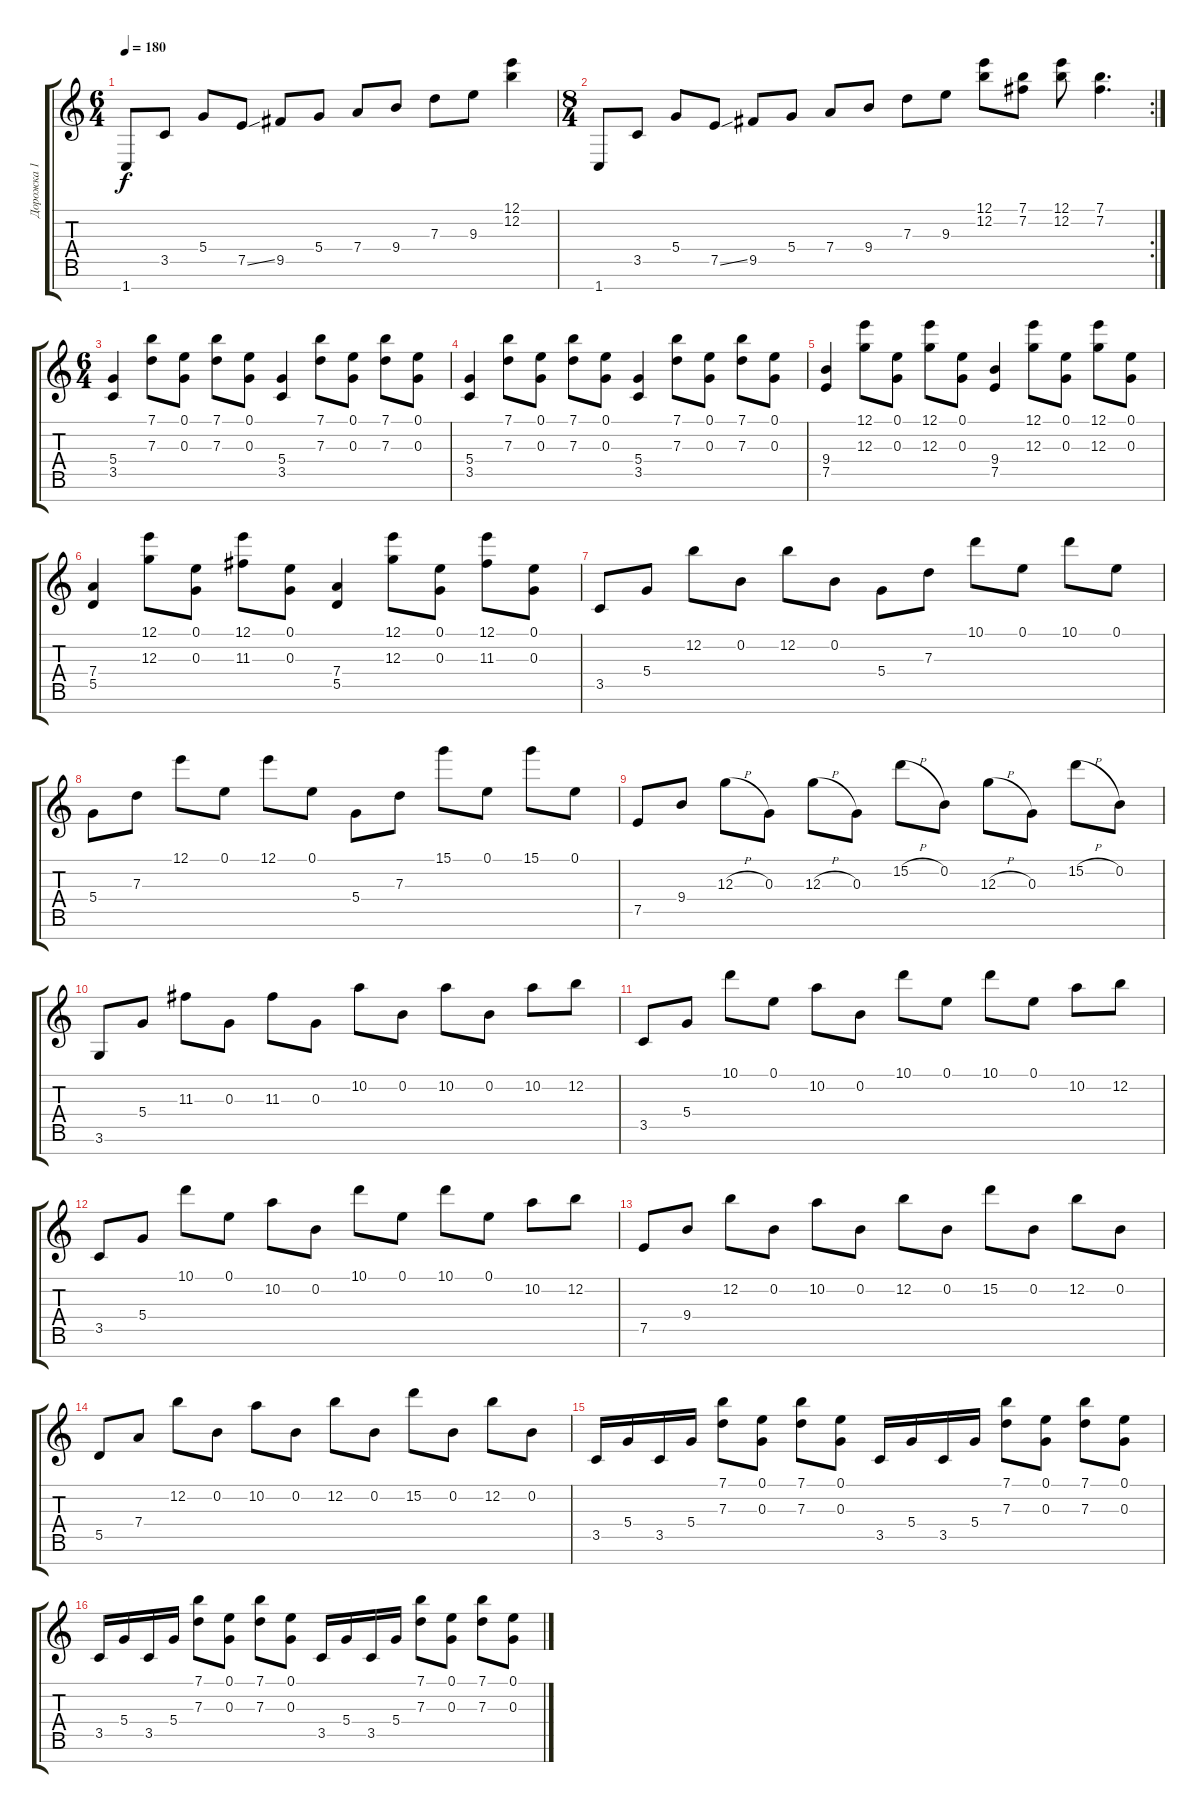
\track ("Дорожка 1" "Дорожка 1") {instrument acousticguitarsteel}
\staff {score tabs}
\tuning (E4 B3 G3 D3 A2 E2 B1) {hide}
\ts (6 4)
\tempo 180
\clef g2
\ks c
1.7.8{dy f} 3.5.8 5.4.8 7.5{ss}.8 9.5.8 5.4.8 7.4.8 9.4.8 7.3.8 9.3.8 (12.1 12.2).4 |
\rc 2
\ts (8 4)
1.7.8 3.5.8 5.4.8 7.5{ss}.8 9.5.8 5.4.8 7.4.8 9.4.8 7.3.8 9.3.8 (12.1 12.2).8 (7.1 7.2).8 (12.1 12.2).8 (7.1 7.2).4{d} |
\ts (6 4)
(5.4 3.5).4 (7.1 7.3).8 (0.1 0.3).8 (7.1 7.3).8 (0.1 0.3).8 (5.4 3.5).4 (7.1 7.3).8 (0.1 0.3).8 (7.1 7.3).8 (0.1 0.3).8 |
(5.4 3.5).4 (7.1 7.3).8 (0.1 0.3).8 (7.1 7.3).8 (0.1 0.3).8 (5.4 3.5).4 (7.1 7.3).8 (0.1 0.3).8 (7.1 7.3).8 (0.1 0.3).8 |
(9.4 7.5).4 (12.1 12.3).8 (0.1 0.3).8 (12.1 12.3).8 (0.1 0.3).8 (9.4 7.5).4 (12.1 12.3).8 (0.1 0.3).8 (12.1 12.3).8 (0.1 0.3).8 |
(7.4 5.5).4 (12.1 12.3).8 (0.1 0.3).8 (12.1 11.3).8 (0.1 0.3).8 (7.4 5.5).4 (12.1 12.3).8 (0.1 0.3).8 (12.1 11.3).8 (0.1 0.3).8 |
3.5.8 5.4.8 12.2.8 0.2.8 12.2.8 0.2.8 5.4.8 7.3.8 10.1.8 0.1.8 10.1.8 0.1.8 |
5.4.8 7.3.8 12.1.8 0.1.8 12.1.8 0.1.8 5.4.8 7.3.8 15.1.8 0.1.8 15.1.8 0.1.8 |
7.5.8 9.4.8 12.3{h}.8 0.3.8 12.3{h}.8 0.3.8 15.2{h}.8 0.2.8 12.3{h}.8 0.3.8 15.2{h}.8 0.2.8 |
3.6.8 5.4.8 11.3.8 0.3.8 11.3.8 0.3.8 10.2.8 0.2.8 10.2.8 0.2.8 10.2.8 12.2.8 |
3.5.8 5.4.8 10.1.8 0.1.8 10.2.8 0.2.8 10.1.8 0.1.8 10.1.8 0.1.8 10.2.8 12.2.8 |
3.5.8 5.4.8 10.1.8 0.1.8 10.2.8 0.2.8 10.1.8 0.1.8 10.1.8 0.1.8 10.2.8 12.2.8 |
7.5.8 9.4.8 12.2.8 0.2.8 10.2.8 0.2.8 12.2.8 0.2.8 15.2.8 0.2.8 12.2.8 0.2.8 |
5.5.8 7.4.8 12.2.8 0.2.8 10.2.8 0.2.8 12.2.8 0.2.8 15.2.8 0.2.8 12.2.8 0.2.8 |
3.5.16 5.4.16 3.5.16 5.4.16 (7.1 7.3).8 (0.1 0.3).8 (7.1 7.3).8 (0.1 0.3).8 3.5.16 5.4.16 3.5.16 5.4.16 (7.1 7.3).8 (0.1 0.3).8 (7.1 7.3).8 (0.1 0.3).8 |
3.5.16 5.4.16 3.5.16 5.4.16 (7.1 7.3).8 (0.1 0.3).8 (7.1 7.3).8 (0.1 0.3).8 3.5.16 5.4.16 3.5.16 5.4.16 (7.1 7.3).8 (0.1 0.3).8 (7.1 7.3).8 (0.1 0.3).8
